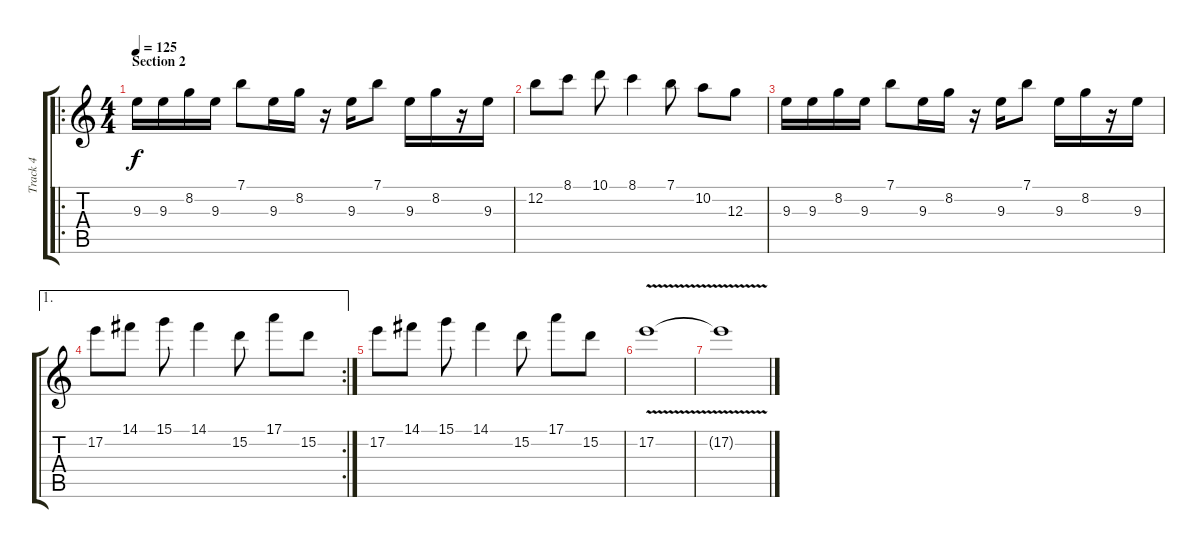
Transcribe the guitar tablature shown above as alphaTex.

\track ("Track 4" "Track 4") {instrument distortionguitar}
\staff {score tabs}
\tuning (E4 B3 G3 D3 A2 E2) {hide}
\ro
\ts (4 4)
\section ("" "Section 2")
\tempo 125
\clef g2
\ks c
9.3.16{dy f} 9.3.16 8.2.16 9.3.16 7.1.8 9.3.16 8.2.16 r.16 9.3.16 7.1.8 9.3.16 8.2.16 r.16 9.3.16 |
12.2.8 8.1.8 10.1.8 8.1.4 7.1.8 10.2.8 12.3.8 |
9.3.16 9.3.16 8.2.16 9.3.16 7.1.8 9.3.16 8.2.16 r.16 9.3.16 7.1.8 9.3.16 8.2.16 r.16 9.3.16 |
\ae 1
\rc 2
17.2.8 14.1.8 15.1.8 14.1.4 15.2.8 17.1.8 15.2.8 |
17.2.8 14.1.8 15.1.8 14.1.4 15.2.8 17.1.8 15.2.8 |
17.2{v}.1{volume 0} |
17.2{t}.1
